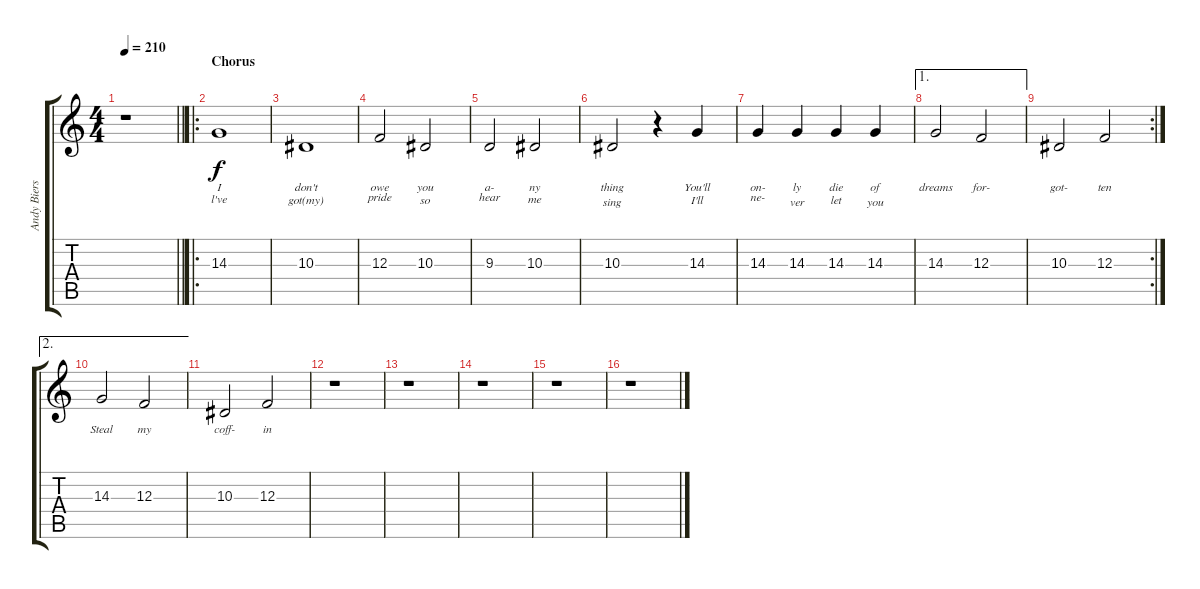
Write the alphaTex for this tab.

\track ("Andy Biersack" "Andy Biers") {instrument tenorsax}
\staff {score tabs}
\tuning (D4 A3 F3 C3 G2 C2) {hide}
\ts (4 4)
\tempo 210
\clef g2
\barLineRight lightlight
\ks c
r.1{dy f} |
\ro
\section ("" "Chorus")
14.3.1{lyrics (0 "I") lyrics (1 "l've") lyrics (2 "") lyrics (3 "") lyrics (4 "")} |
10.3.1{lyrics (0 "don't") lyrics (1 "got(my)") lyrics (2 "") lyrics (3 "") lyrics (4 "")} |
12.3.2{lyrics (0 "owe") lyrics (1 "pride") lyrics (2 "") lyrics (3 "") lyrics (4 "")} 10.3.2{lyrics (0 "you") lyrics (1 "so") lyrics (2 "") lyrics (3 "") lyrics (4 "")} |
9.3.2{lyrics (0 "a-") lyrics (1 "hear") lyrics (2 "") lyrics (3 "") lyrics (4 "")} 10.3.2{lyrics (0 "ny") lyrics (1 "me") lyrics (2 "") lyrics (3 "") lyrics (4 "")} |
10.3.2{lyrics (0 "thing") lyrics (1 "sing") lyrics (2 "") lyrics (3 "") lyrics (4 "")} r.4 14.3.4{lyrics (0 "You'll") lyrics (1 "I'll") lyrics (2 "") lyrics (3 "") lyrics (4 "")} |
14.3.4{lyrics (0 "on-") lyrics (1 "ne-") lyrics (2 "") lyrics (3 "") lyrics (4 "")} 14.3.4{lyrics (0 "ly") lyrics (1 "ver") lyrics (2 "") lyrics (3 "") lyrics (4 "")} 14.3.4{lyrics (0 "die") lyrics (1 "let") lyrics (2 "") lyrics (3 "") lyrics (4 "")} 14.3.4{lyrics (0 "of") lyrics (1 "you") lyrics (2 "") lyrics (3 "") lyrics (4 "")} |
\ae 1
14.3.2{lyrics (0 "dreams") lyrics (1 "") lyrics (2 "") lyrics (3 "") lyrics (4 "")} 12.3.2{lyrics (0 "for-") lyrics (1 "") lyrics (2 "") lyrics (3 "") lyrics (4 "")} |
\rc 2
10.3.2{lyrics (0 "got-") lyrics (1 "") lyrics (2 "") lyrics (3 "") lyrics (4 "")} 12.3.2{lyrics (0 "ten") lyrics (1 "") lyrics (2 "") lyrics (3 "") lyrics (4 "")} |
\ae 2
14.3.2{lyrics (0 "Steal") lyrics (1 "") lyrics (2 "") lyrics (3 "") lyrics (4 "")} 12.3.2{lyrics (0 "my") lyrics (1 "") lyrics (2 "") lyrics (3 "") lyrics (4 "")} |
10.3.2{lyrics (0 "coff-") lyrics (1 "") lyrics (2 "") lyrics (3 "") lyrics (4 "")} 12.3.2{lyrics (0 "in") lyrics (1 "") lyrics (2 "") lyrics (3 "") lyrics (4 "")} |
r.1 |
r.1 |
r.1 |
r.1 |
r.1
